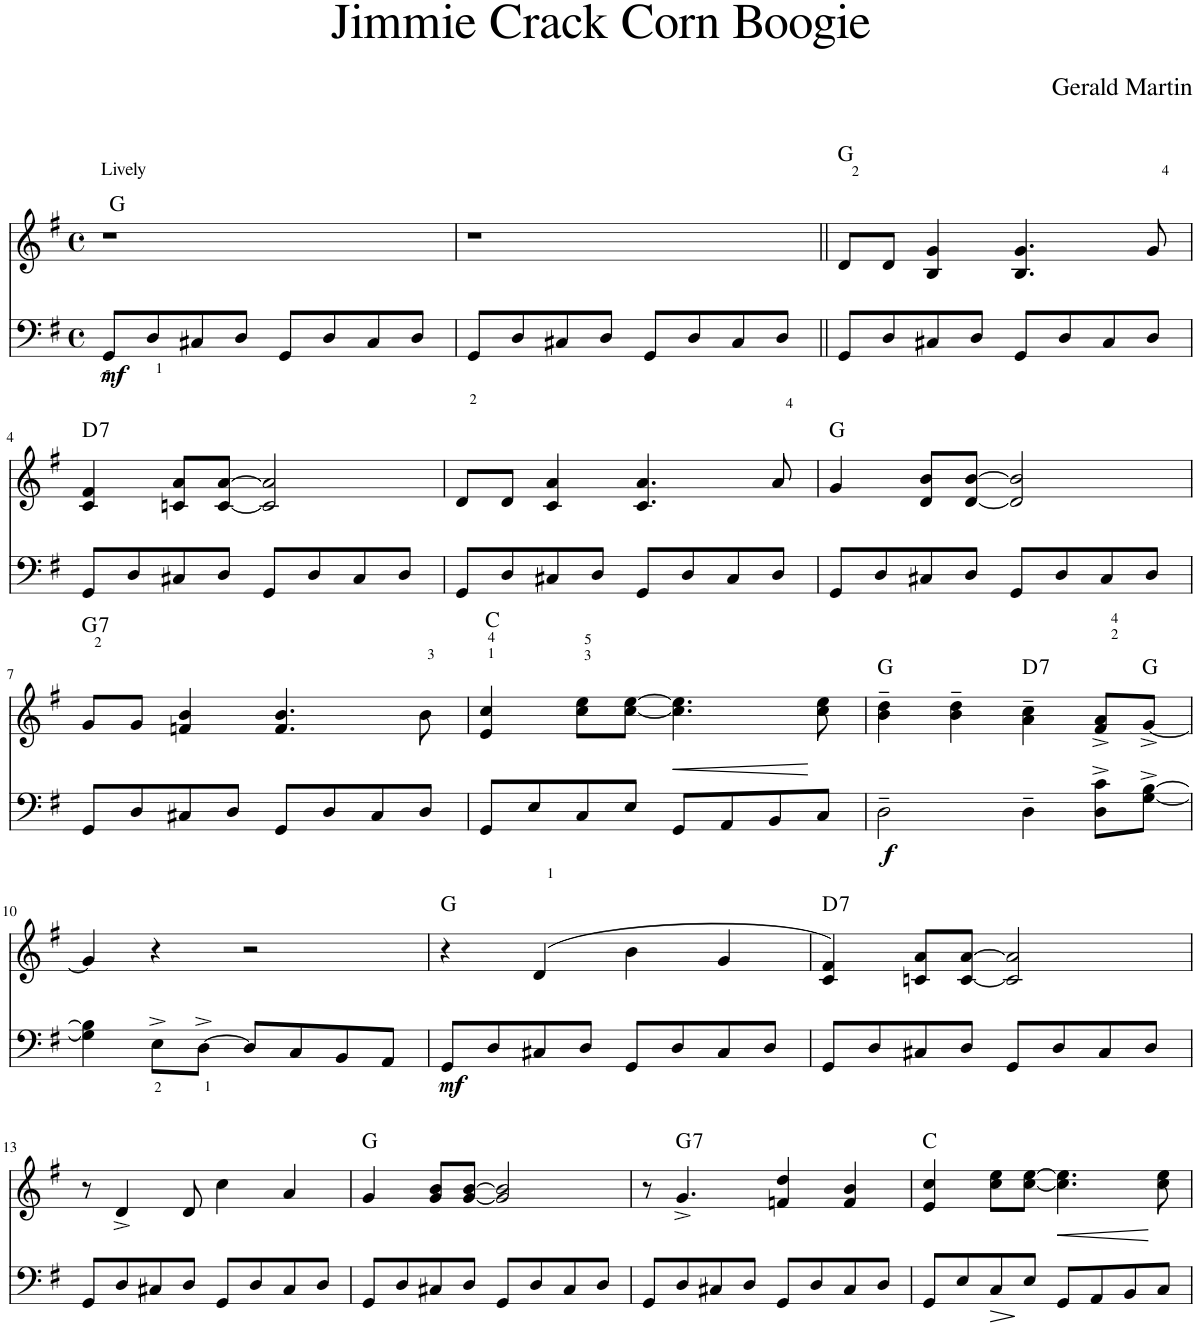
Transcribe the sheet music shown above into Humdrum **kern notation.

**kern	**dynam	**kern	**dynam	**harte
*part2	*part2	*part1	*part1	*part1
*staff2	*staff2	*staff1	*staff1	*
*I"Piano	*	*I"Piano	*	*
*I'Pno	*	*I'Pno	*	*
*clefF4	*	*clefG2	*	*
*k[f#]	*	*k[f#]	*	*
*M4/4	*	*M4/4	*	*
*met(c)	*	*met(c)	*	*
=1	=1	=1	=1	=1
!	!	!LO:TX:a:t=Lively	!	!
!	!LO:DY:b	!	!	!
8GG/L	mf	1r	.	G:maj
8D</	.	.	.	.
8C#X/	.	.	.	.
8D/J	.	.	.	.
8GG/L	.	.	.	.
8D/	.	.	.	.
8C#/	.	.	.	.
8D/J	.	.	.	.
=2	=2	=2	=2	=2
8GG/L	.	1r	.	.
8D/	.	.	.	.
8C#X/	.	.	.	.
8D/J	.	.	.	.
8GG/L	.	.	.	.
8D/	.	.	.	.
8C#/	.	.	.	.
8D/J	.	.	.	.
=3||	=3||	=3||	=3||	=3||
8GG/L	.	8d/L	.	G:maj
8D/	.	8d/J	.	.
8C#X/	.	4B/ 4g/	.	.
8D/J	.	.	.	.
8GG/L	.	4.B/ 4.g/	.	.
8D/	.	.	.	.
8C#/	.	.	.	.
8D/J	.	8g/	.	.
!!LO:LB:g=z
=4	=4	=4	=4	=4
!	!	!	!	!LO:H:kt=7
8GG/L	.	4c/ 4f#/	.	D:7
8D/	.	.	.	.
8C#X/	.	8cn/ 8a/L	.	.
8D/J	.	[8c/ [8a/J	.	.
8GG/L	.	2c/] 2a/]	.	.
8D/	.	.	.	.
8C#/	.	.	.	.
8D/J	.	.	.	.
=5	=5	=5	=5	=5
8GG/L	.	8d/L	.	.
8D/	.	8d/J	.	.
8C#X/	.	4c/ 4a/	.	.
8D/J	.	.	.	.
8GG/L	.	4.c/ 4.a/	.	.
8D/	.	.	.	.
8C#/	.	.	.	.
8D/J	.	8a/	.	.
=6	=6	=6	=6	=6
8GG/L	.	4g/	.	G:maj
8D/	.	.	.	.
8C#X/	.	8d/ 8b/L	.	.
8D/J	.	[8d/ [8b/J	.	.
8GG/L	.	2d/] 2b/]	.	.
8D/	.	.	.	.
8C#/	.	.	.	.
8D/J	.	.	.	.
!!LO:LB:g=z
=7	=7	=7	=7	=7
!	!	!	!	!LO:H:kt=7
8GG/L	.	8g/L	.	G:7
8D/	.	8g/J	.	.
8C#X/	.	4fn/ 4b/	.	.
8D/J	.	.	.	.
8GG/L	.	4.f/ 4.b/	.	.
8D/	.	.	.	.
8C#/	.	.	.	.
8D/J	.	8b\	.	.
=8	=8	=8	=8	=8
8GG/L	.	4e/ 4cc/	.	C:maj
8E/	.	.	.	.
8C/	.	8cc\ 8ee\L	.	.
8E/J	.	[8cc\ [8ee\J	.	.
!	!	!	!LO:HP:b	!
8GG/L	.	4.cc\] 4.ee\]	<	.
8AA/	.	.	.	.
8BB/	.	.	.	.
8C/J	.	8cc\ 8ee\	[	.
=9	=9	=9	=9	=9
!	!LO:DY:b	!	!	!
2D~\	f	4b\~ 4dd\~	.	G:maj
.	.	4b\~ 4dd\~	.	.
!	!	!	!	!LO:H:kt=7
4D~\	.	4a\~ 4cc\~	.	D:7
8D\^ 8c\^L	.	8f#/^ 8a/^L	.	.
[8G\^ [8B\^J	.	[8g^/J	.	G:maj
!!LO:LB:g=z
=10	=10	=10	=10	=10
4G\] 4B\]	.	4g/]	.	.
8E<^\L	.	4r	.	.
[8D<^\J	.	.	.	.
8D/L]	.	2r	.	.
8C/	.	.	.	.
8BB/	.	.	.	.
8AA/J	.	.	.	.
=11	=11	=11	=11	=11
!	!LO:DY:b	!	!	!
8GG/L	mf	4r	.	G:maj
8D/	.	.	.	.
8C#X/	.	(4d/	.	.
8D/J	.	.	.	.
8GG/L	.	4b\	.	.
8D/	.	.	.	.
8C#/	.	4g/	.	.
8D/J	.	.	.	.
=12	=12	=12	=12	=12
!	!	!	!	!LO:H:kt=7
8GG/L	.	4c/ 4f#/)	.	D:7
8D/	.	.	.	.
8C#X/	.	8cn/ 8a/L	.	.
8D/J	.	[8c/ [8a/J	.	.
8GG/L	.	2c/] 2a/]	.	.
8D/	.	.	.	.
8C#/	.	.	.	.
8D/J	.	.	.	.
!!LO:LB:g=z
=13	=13	=13	=13	=13
8GG/L	.	8r	.	.
8D/	.	4d^/	.	.
8C#X/	.	.	.	.
8D/J	.	8d/	.	.
8GG/L	.	4cc\	.	.
8D/	.	.	.	.
8C#/	.	4a/	.	.
8D/J	.	.	.	.
=14	=14	=14	=14	=14
8GG/L	.	4g/	.	G:maj
8D/	.	.	.	.
8C#X/	.	8g/ 8b/L	.	.
8D/J	.	[8g/ [8b/J	.	.
8GG/L	.	2g/] 2b/]	.	.
8D/	.	.	.	.
8C#/	.	.	.	.
8D/J	.	.	.	.
=15	=15	=15	=15	=15
8GG/L	.	8r	.	.
!	!	!	!	!LO:H:kt=7
8D/	.	4.g^/	.	G:7
8C#X/	.	.	.	.
8D/J	.	.	.	.
8GG/L	.	4fn/ 4dd/	.	.
8D/	.	.	.	.
8C#/	.	4f/ 4b/	.	.
8D/J	.	.	.	.
=16	=16	=16	=16	=16
8GG/L	.	4e/ 4cc/	.	C:maj
8E/	.	.	.	.
!	!LO:HP:b	!	!	!
8C/	>	8cc\ 8ee\L	.	.
8E/J	]	[8cc\ [8ee\J	.	.
!	!	!	!LO:HP:b	!
8GG/L	.	4.cc\] 4.ee\]	<	.
8AA/	.	.	.	.
8BB/	.	.	.	.
8C/J	.	8cc\ 8ee\	[	.
=	=	=	=	=
*-	*-	*-	*-	*-
